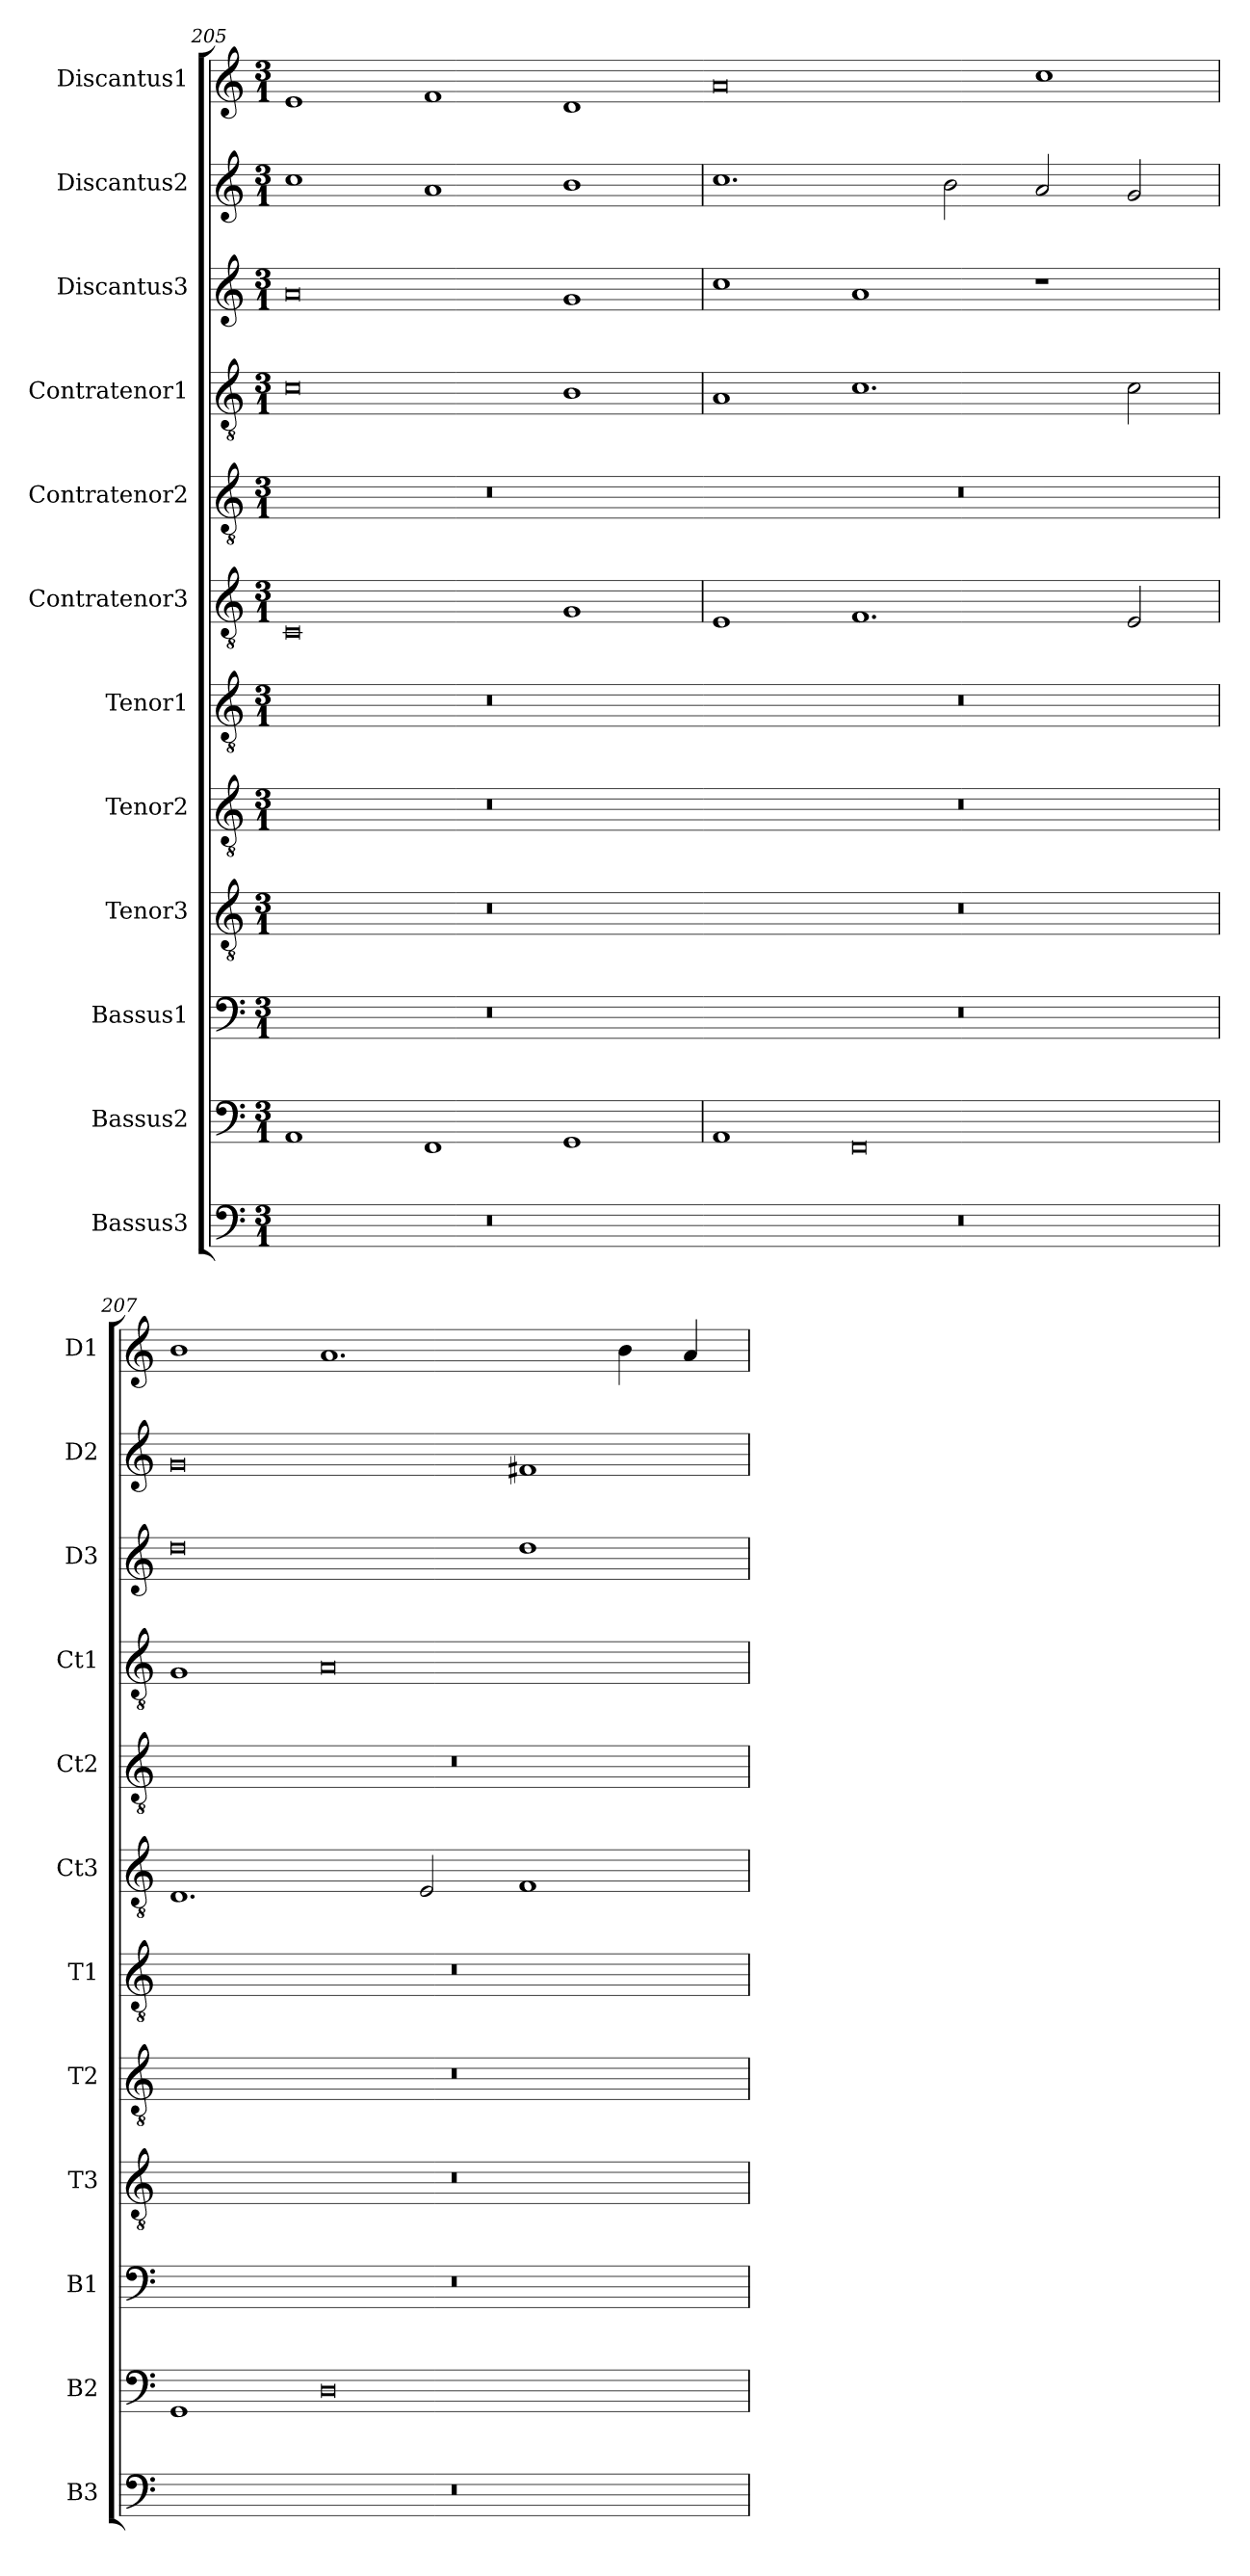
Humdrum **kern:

**kern	**kern	**kern	**kern	**kern	**kern	**kern	**kern	**kern	**kern	**kern	**kern
*part12	*part11	*part10	*part9	*part8	*part7	*part6	*part5	*part4	*part3	*part2	*part1
*staff12	*staff11	*staff10	*staff9	*staff8	*staff7	*staff6	*staff5	*staff4	*staff3	*staff2	*staff1
*I"Bassus3	*I"Bassus2	*I"Bassus1	*I"Tenor3	*I"Tenor2	*I"Tenor1	*I"Contratenor3	*I"Contratenor2	*I"Contratenor1	*I"Discantus3	*I"Discantus2	*I"Discantus1
*I'B3	*I'B2	*I'B1	*I'T3	*I'T2	*I'T1	*I'Ct3	*I'Ct2	*I'Ct1	*I'D3	*I'D2	*I'D1
*clefF4	*clefF4	*clefF4	*clefGv2	*clefGv2	*clefGv2	*clefGv2	*clefGv2	*clefGv2	*clefG2	*clefG2	*clefG2
*k[]	*k[]	*k[]	*k[]	*k[]	*k[]	*k[]	*k[]	*k[]	*k[]	*k[]	*k[]
*M3/1	*M3/1	*M3/1	*M3/1	*M3/1	*M3/1	*M3/1	*M3/1	*M3/1	*M3/1	*M3/1	*M3/1
=205	=205	=205	=205	=205	=205	=205	=205	=205	=205	=205	=205
0.r	1AA/	0.r	0.r	0.r	0.r	0C/	0.r	0c\	0a/	1cc\	1e/
.	1FF/	.	.	.	.	.	.	.	.	1a/	1f/
.	1GG/	.	.	.	.	1G/	.	1B\	1g/	1b\	1d/
=206	=206	=206	=206	=206	=206	=206	=206	=206	=206	=206	=206-
0.r	1AA/	0.r	0.r	0.r	0.r	1E/	0.r	1A/	1cc\	1.cc\	0a/
.	0FF/	.	.	.	.	1.F/	.	1.c\	1a/	.	.
.	.	.	.	.	.	.	.	.	.	2b\	.
.	.	.	.	.	.	.	.	.	1r	2a/	1cc\
.	.	.	.	.	.	2E/	.	2c\	.	2g/	.
=207	=207	=207	=207	=207	=207	=207	=207	=207	=207	=207	=207
0.r	1GG/	0.r	0.r	0.r	0.r	1.D/	0.r	1G/	0dd\	0g/	1b\
.	0D\	.	.	.	.	.	.	0A/	.	.	1.a/
.	.	.	.	.	.	2E/	.	.	.	.	.
.	.	.	.	.	.	1F/	.	.	1dd\	1f#X/	.
.	.	.	.	.	.	.	.	.	.	.	4b\
.	.	.	.	.	.	.	.	.	.	.	4a/
=	=	=	=	=	=	=	=	=	=	=	=
*-	*-	*-	*-	*-	*-	*-	*-	*-	*-	*-	*-
